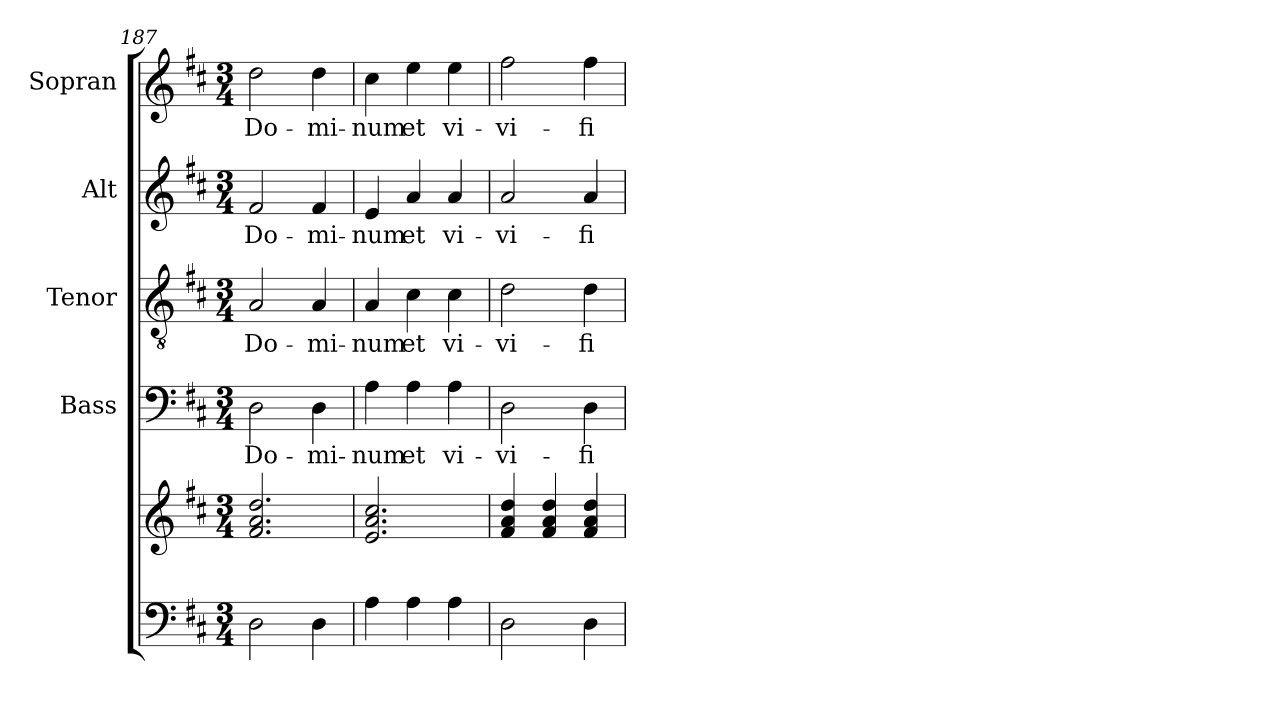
**kern	**kern	**kern	**text	**kern	**text	**kern	**text	**kern	**text
*part5	*part5	*part4	*part4	*part3	*part3	*part2	*part2	*part1	*part1
*staff6	*staff5	*staff4	*staff4	*staff3	*staff3	*staff2	*staff2	*staff1	*staff1
*	*	*I"Bass	*	*I"Tenor	*	*I"Alt	*	*I"Sopran	*
*	*	*I'B.	*	*I'T.	*	*I'A.	*	*I'S.	*
*clefF4	*clefG2	*clefF4	*	*clefGv2	*	*clefG2	*	*clefG2	*
*k[f#c#]	*k[f#c#]	*k[f#c#]	*	*k[f#c#]	*	*k[f#c#]	*	*k[f#c#]	*
*D:	*D:	*D:	*	*D:	*	*D:	*	*D:	*
*M3/4	*M3/4	*M3/4	*	*M3/4	*	*M3/4	*	*M3/4	*
=187	=187	=187	=187	=187	=187	=187	=187	=187	=187
!	!	!	!LO:LY:b	!	!LO:LY:b	!	!LO:LY:b	!	!LO:LY:b
2D\	2.f#/ 2.a/ 2.dd/	2D\	Do-	2A/	Do-	2f#/	Do-	2dd\	Do-
!	!	!	!LO:LY:b	!	!LO:LY:b	!	!LO:LY:b	!	!LO:LY:b
4D\	.	4D\	-mi-	4A/	-mi-	4f#/	-mi-	4dd\	-mi-
!!LO:LB:g=z
=188	=188	=188	=188	=188	=188	=188	=188	=188	=188
!	!	!	!LO:LY:b	!	!LO:LY:b	!	!LO:LY:b	!	!LO:LY:b
4A\	2.e/ 2.a/ 2.cc#/	4A\	-num	4A/	-num	4e/	-num	4cc#\	-num
!	!	!	!LO:LY:b	!	!LO:LY:b	!	!LO:LY:b	!	!LO:LY:b
4A\	.	4A\	et	4c#\	et	4a/	et	4ee\	et
!	!	!	!LO:LY:b	!	!LO:LY:b	!	!LO:LY:b	!	!LO:LY:b
4A\	.	4A\	vi-	4c#\	vi-	4a/	vi-	4ee\	vi-
=189	=189	=189	=189	=189	=189	=189	=189	=189	=189
!	!	!	!LO:LY:b	!	!LO:LY:b	!	!LO:LY:b	!	!LO:LY:b
2D\	4f#/ 4a/ 4dd/	2D\	-vi-	2d\	-vi-	2a/	-vi-	2ff#\	-vi-
.	4f#/ 4a/ 4dd/	.	.	.	.	.	.	.	.
!	!	!	!LO:LY:b	!	!LO:LY:b	!	!LO:LY:b	!	!LO:LY:b
4D\	4f#/ 4a/ 4dd/	4D\	-fi-	4d\	-fi-	4a/	-fi-	4ff#\	-fi-
=	=	=	=	=	=	=	=	=	=
*-	*-	*-	*-	*-	*-	*-	*-	*-	*-
